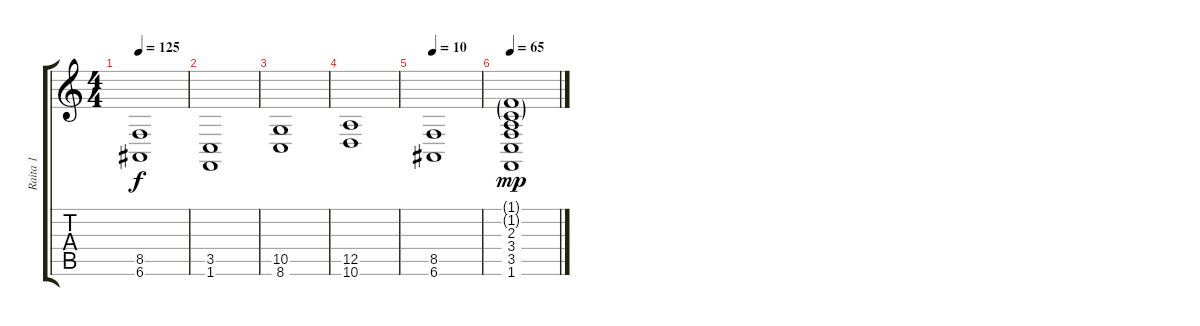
\track ("Raita 1" "Raita 1") {instrument pad2warm}
\staff {score tabs}
\tuning (E4 B3 G3 D3 A2 E2) {hide}
\ts (4 4)
\tempo 125
\clef g2
\ks c
(8.5 6.6).1{dy f} |
(3.5 1.6).1 |
(10.5 8.6).1 |
(12.5 10.6).1 |
\tempo 10
(8.5 6.6).1 |
\tempo 65
(1.1{g} 1.2{g} 2.3 3.4 3.5 1.6).1{dy mp volume 5}
